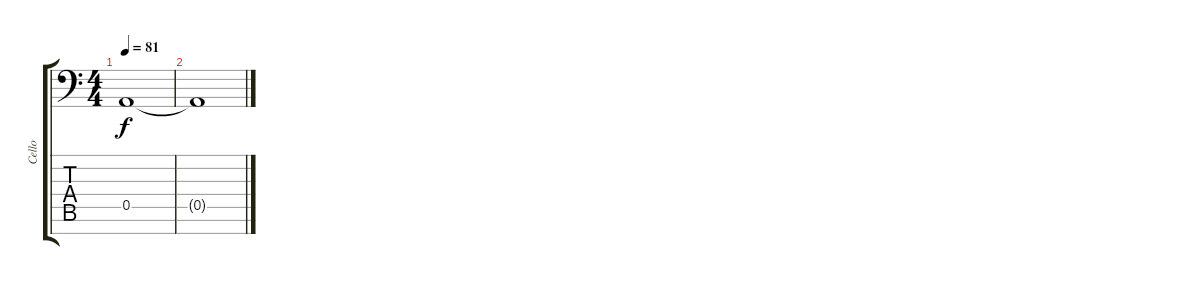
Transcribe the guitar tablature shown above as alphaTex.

\track ("Cello" "Cello") {instrument cello}
\staff {score tabs}
\tuning (E4 B3 G3 D3 A2 E2 A1) {hide}
\ts (4 4)
\tempo 81
\clef f4
\ks c
0.5.1{dy f} |
0.5{t}.1
